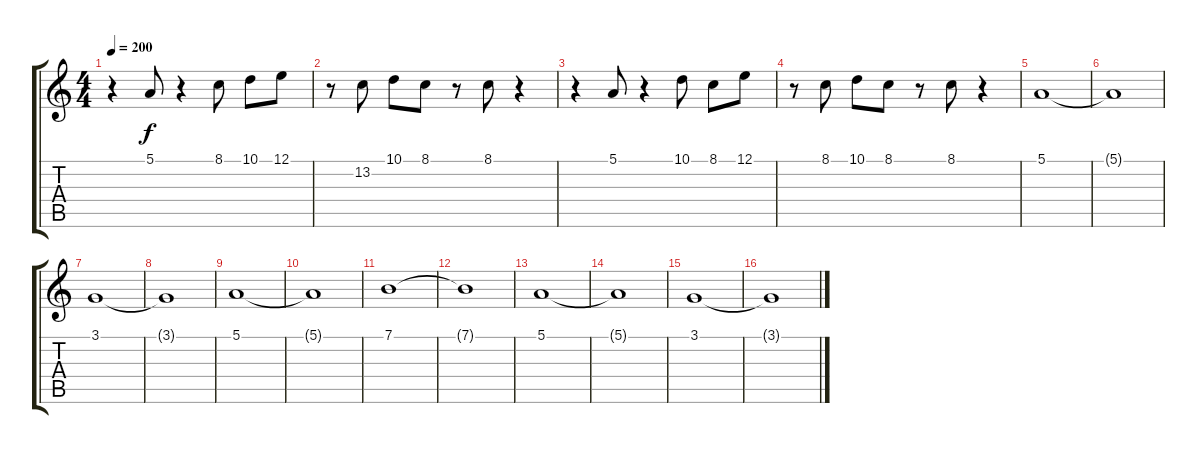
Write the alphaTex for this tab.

\track "" {instrument trumpet}
\staff {score tabs}
\tuning (E4 B3 G3 D3 A2 E2) {hide}
\ts (4 4)
\tempo 200
\clef g2
\ks c
r.4{dy f} 5.1.8 r.4 8.1.8 10.1.8 12.1.8 |
r.8 13.2.8 10.1.8 8.1.8 r.8 8.1.8 r.4 |
r.4 5.1.8 r.4 10.1.8 8.1.8 12.1.8 |
r.8 8.1.8 10.1.8 8.1.8 r.8 8.1.8 r.4 |
5.1.1 |
5.1{t}.1 |
3.1.1{volume 7} |
3.1{t}.1 |
5.1.1 |
5.1{t}.1 |
7.1.1 |
7.1{t}.1 |
5.1.1 |
5.1{t}.1 |
3.1.1{volume 10} |
3.1{t}.1
